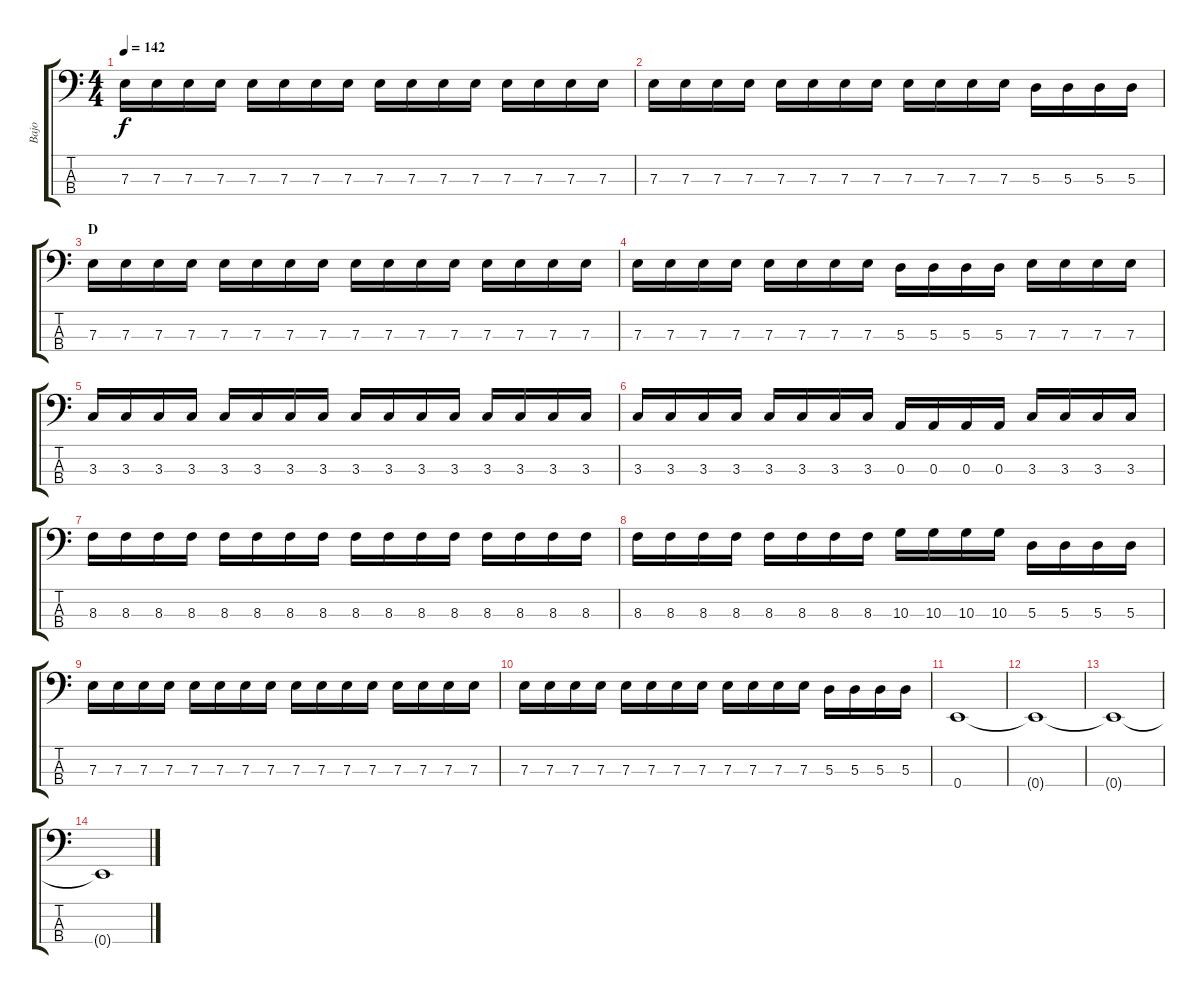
\track ("Bajo" "Bajo") {instrument synthbass2}
\staff {score tabs}
\tuning (G2 D2 A1 E1) {hide}
\ts (4 4)
\tempo 142
\clef f4
\ks c
7.3.16{dy f} 7.3.16 7.3.16 7.3.16 7.3.16 7.3.16 7.3.16 7.3.16 7.3.16 7.3.16 7.3.16 7.3.16 7.3.16 7.3.16 7.3.16 7.3.16 |
7.3.16 7.3.16 7.3.16 7.3.16 7.3.16 7.3.16 7.3.16 7.3.16 7.3.16 7.3.16 7.3.16 7.3.16 5.3.16 5.3.16 5.3.16 5.3.16 |
\section ("" "D")
7.3.16 7.3.16 7.3.16 7.3.16 7.3.16 7.3.16 7.3.16 7.3.16 7.3.16 7.3.16 7.3.16 7.3.16 7.3.16 7.3.16 7.3.16 7.3.16 |
7.3.16 7.3.16 7.3.16 7.3.16 7.3.16 7.3.16 7.3.16 7.3.16 5.3.16 5.3.16 5.3.16 5.3.16 7.3.16 7.3.16 7.3.16 7.3.16 |
3.3.16 3.3.16 3.3.16 3.3.16 3.3.16 3.3.16 3.3.16 3.3.16 3.3.16 3.3.16 3.3.16 3.3.16 3.3.16 3.3.16 3.3.16 3.3.16 |
3.3.16 3.3.16 3.3.16 3.3.16 3.3.16 3.3.16 3.3.16 3.3.16 0.3.16 0.3.16 0.3.16 0.3.16 3.3.16 3.3.16 3.3.16 3.3.16 |
8.3.16 8.3.16 8.3.16 8.3.16 8.3.16 8.3.16 8.3.16 8.3.16 8.3.16 8.3.16 8.3.16 8.3.16 8.3.16 8.3.16 8.3.16 8.3.16 |
8.3.16 8.3.16 8.3.16 8.3.16 8.3.16 8.3.16 8.3.16 8.3.16 10.3.16 10.3.16 10.3.16 10.3.16 5.3.16 5.3.16 5.3.16 5.3.16 |
7.3.16 7.3.16 7.3.16 7.3.16 7.3.16 7.3.16 7.3.16 7.3.16 7.3.16 7.3.16 7.3.16 7.3.16 7.3.16 7.3.16 7.3.16 7.3.16 |
7.3.16 7.3.16 7.3.16 7.3.16 7.3.16 7.3.16 7.3.16 7.3.16 7.3.16 7.3.16 7.3.16 7.3.16 5.3.16 5.3.16 5.3.16 5.3.16 |
0.4.1 |
0.4{t}.1 |
0.4{t}.1 |
0.4{t}.1
